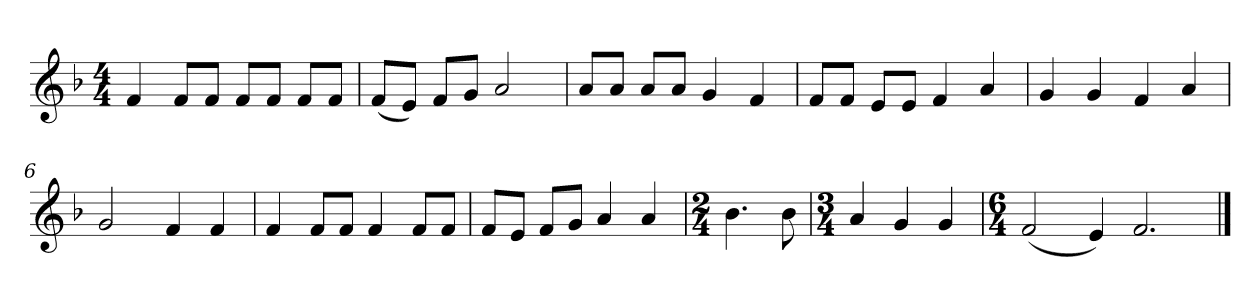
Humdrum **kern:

**kern
*part1
*staff1
*k[b-]
*M4/4
*MM120
=1
4f
8fL
8fJ
8fL
8fJ
8fL
8fJ
=2
(8fL
8eJ)
8fL
8gJ
2a
=3
8aL
8aJ
8aL
8aJ
4g
4f
=4
8fL
8fJ
8eL
8eJ
4f
4a
=5
4g
4g
4f
4a
=6
2g
4f
4f
=7
4f
8fL
8fJ
4f
8fL
8fJ
=8
8fL
8eJ
8fL
8gJ
4a
4a
=9
*M2/4
4.b-
8b-
=10
*M3/4
4a
4g
4g
=11
*M6/4
(2f
4e)
2.f
==
*-
